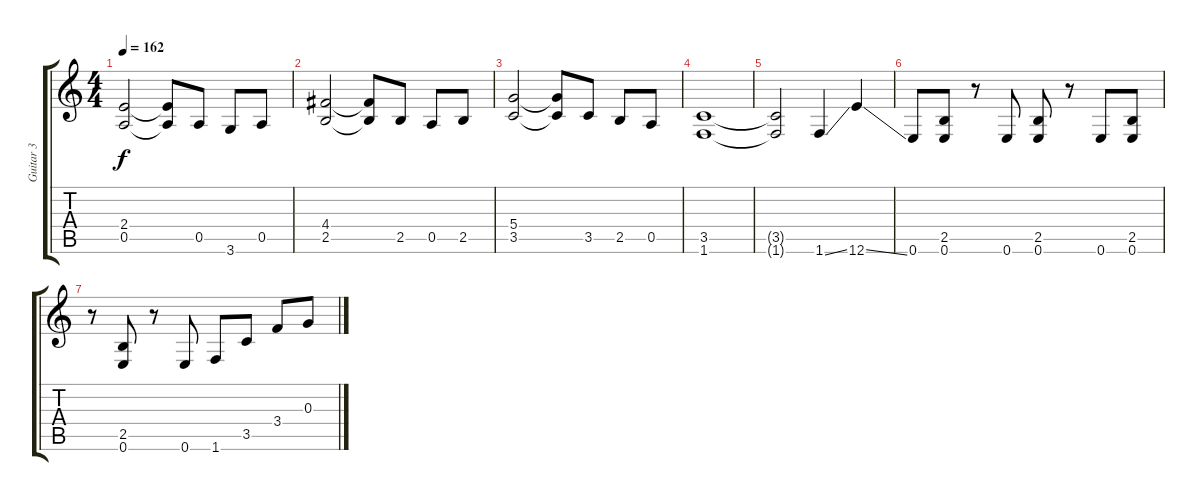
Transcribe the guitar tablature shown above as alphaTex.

\track ("Guitar 3" "Guitar 3") {instrument distortionguitar}
\staff {score tabs}
\tuning (E4 B3 G3 D3 A2 E2) {hide}
\ts (4 4)
\tempo 162
\clef g2
\ks c
(2.4 0.5).2{dy f} (2.4{t} 0.5{t}).8 0.5.8 3.6.8 0.5.8 |
(4.4 2.5).2 (4.4{t} 2.5{t}).8 2.5.8 0.5.8 2.5.8 |
(5.4 3.5).2 (5.4{t} 3.5{t}).8 3.5.8 2.5.8 0.5.8 |
(3.5 1.6).1 |
(3.5{t} 1.6{t}).2 1.6{ss}.4 12.6{ss}.4 |
0.6.8 (2.5 0.6).8 r.8 0.6.8 (2.5 0.6).8 r.8 0.6.8 (2.5 0.6).8 |
r.8 (2.5 0.6).8 r.8 0.6.8 1.6.8 3.5.8 3.4.8 0.3.8
